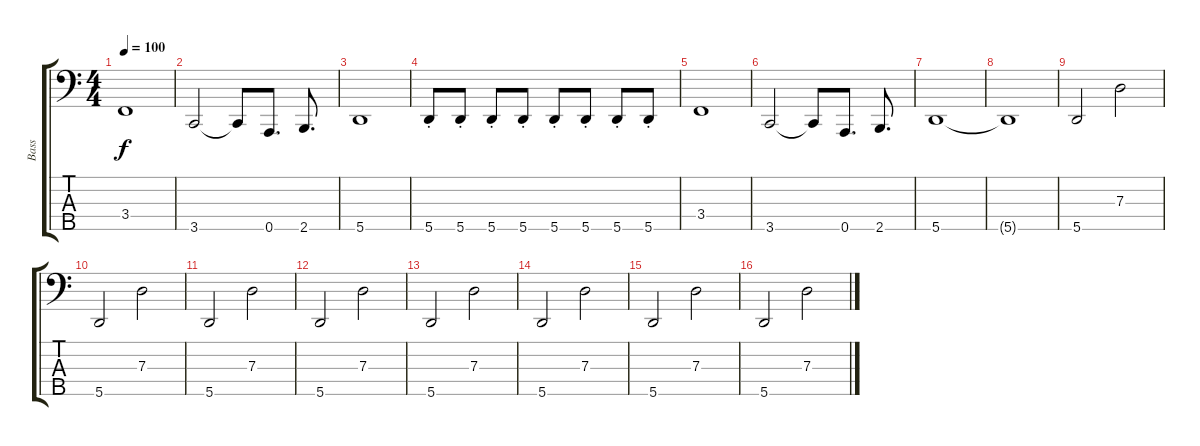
\track ("Bass" "Bass") {instrument fretlessbass}
\staff {score tabs}
\tuning (F2 C2 G1 D1 A0) {hide}
\ts (4 4)
\tempo 100
\clef f4
\ks c
3.4.1{dy f} |
3.5.2 3.5{t}.8 0.5.8{d} 2.5.8{d} |
5.5.1 |
5.5{st}.8 5.5{st}.8 5.5{st}.8 5.5{st}.8 5.5{st}.8 5.5{st}.8 5.5{st}.8 5.5{st}.8 |
3.4.1 |
3.5.2 3.5{t}.8 0.5.8{d} 2.5.8{d} |
5.5.1 |
5.5{t}.1 |
5.5.2{instrument electricbassfinger} 7.3.2 |
5.5.2 7.3.2 |
5.5.2 7.3.2 |
5.5.2 7.3.2 |
5.5.2 7.3.2 |
5.5.2 7.3.2 |
5.5.2 7.3.2 |
5.5.2 7.3.2
